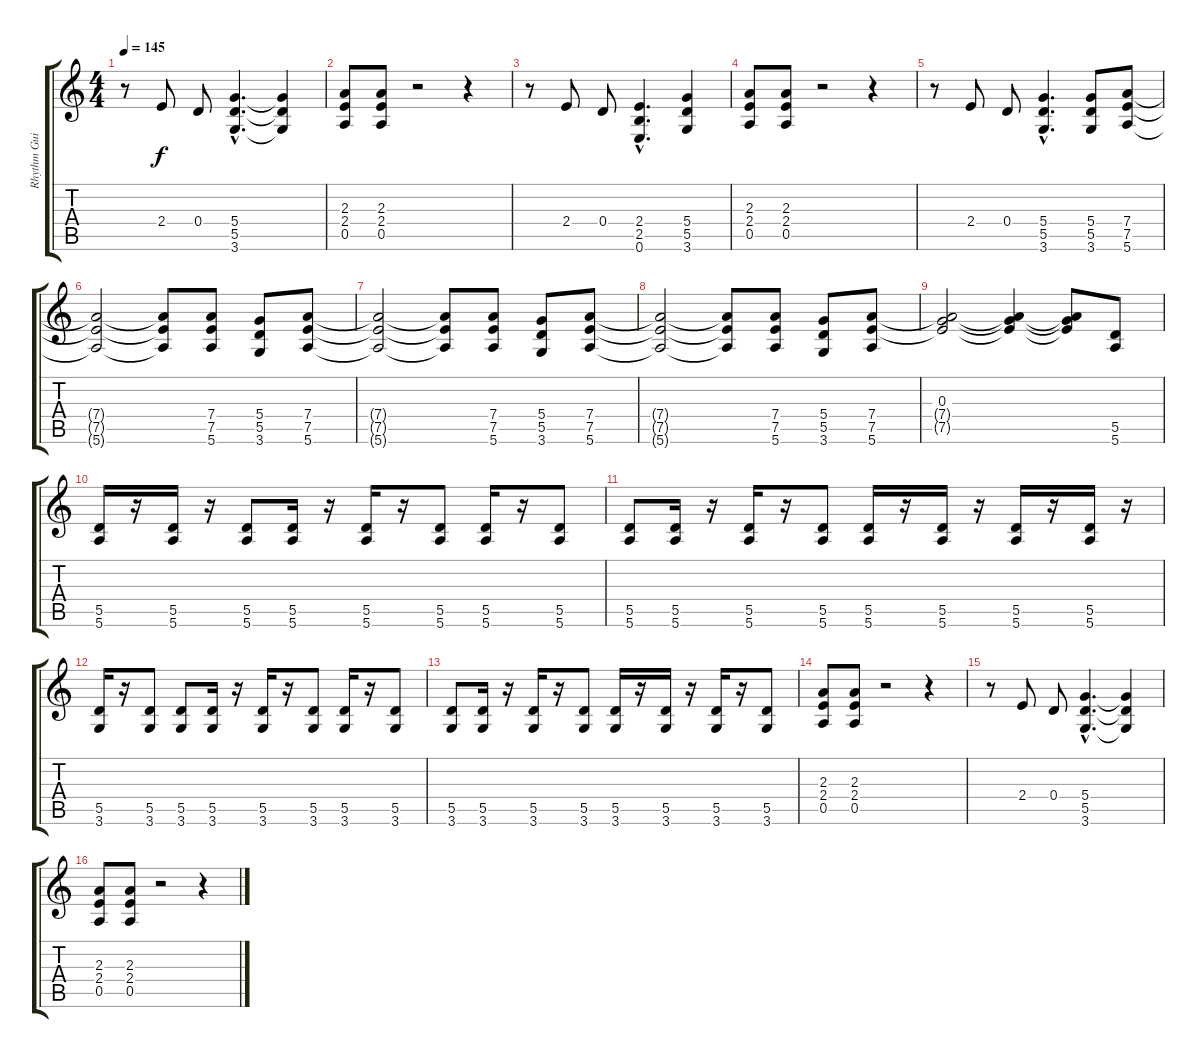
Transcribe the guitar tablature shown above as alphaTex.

\track ("Rhythm Guitar" "Rhythm Gui") {instrument distortionguitar}
\staff {score tabs}
\tuning (E4 B3 G3 D3 A2 E2) {hide}
\ts (4 4)
\tempo 145
\clef g2
\ks c
r.8{dy f} 2.4.8 0.4.8 (5.4{hac} 5.5{hac} 3.6{hac}).4{d} (5.4{t} 5.5{t} 3.6{t}).4 |
(2.3 2.4 0.5).8 (2.3 2.4 0.5).8 r.2 r.4 |
r.8 2.4.8 0.4.8 (2.4{hac} 2.5{hac} 0.6{hac}).4{d} (5.4 5.5 3.6).4 |
(2.3 2.4 0.5).8 (2.3 2.4 0.5).8 r.2 r.4 |
r.8 2.4.8 0.4.8 (5.4{hac} 5.5{hac} 3.6{hac}).4{d} (5.4 5.5 3.6).8 (7.4 7.5 5.6).8 |
(7.4{t} 7.5{t} 5.6{t}).2 (7.4{t} 7.5{t} 5.6{t}).8 (7.4 7.5 5.6).8 (5.4 5.5 3.6).8 (7.4 7.5 5.6).8 |
(7.4{t} 7.5{t} 5.6{t}).2 (7.4{t} 7.5{t} 5.6{t}).8 (7.4 7.5 5.6).8 (5.4 5.5 3.6).8 (7.4 7.5 5.6).8 |
(7.4{t} 7.5{t} 5.6{t}).2 (7.4{t} 7.5{t} 5.6{t}).8 (7.4 7.5 5.6).8 (5.4 5.5 3.6).8 (7.4 7.5 5.6).8 |
(0.3 7.4{t} 7.5{t}).2 (0.3{t} 7.4{t} 7.5{t}).4 (0.3{t} 7.4{t} 7.5{t}).8{volume 15 balance 5} (5.5 5.6).8{volume 15 balance 7} |
(5.5 5.6).16 r.16 (5.5 5.6).16 r.16 (5.5 5.6).8 (5.5 5.6).16 r.16 (5.5 5.6).16 r.16 (5.5 5.6).8 (5.5 5.6).16 r.16 (5.5 5.6).8 |
(5.5 5.6).8 (5.5 5.6).16 r.16 (5.5 5.6).16 r.16 (5.5 5.6).8 (5.5 5.6).16 r.16 (5.5 5.6).16 r.16 (5.5 5.6).16 r.16 (5.5 5.6).16 r.16 |
(5.5 3.6).16 r.16 (5.5 3.6).8 (5.5 3.6).8 (5.5 3.6).16 r.16 (5.5 3.6).16 r.16 (5.5 3.6).8 (5.5 3.6).16 r.16 (5.5 3.6).8 |
(5.5 3.6).8 (5.5 3.6).16 r.16 (5.5 3.6).16 r.16 (5.5 3.6).8 (5.5 3.6).16 r.16 (5.5 3.6).16 r.16 (5.5 3.6).16 r.16 (5.5 3.6).8 |
(2.3 2.4 0.5).8{volume 15 balance 5} (2.3 2.4 0.5).8 r.2 r.4 |
r.8 2.4.8 0.4.8 (5.4{hac} 5.5{hac} 3.6{hac}).4{d} (5.4{t} 5.5{t} 3.6{t}).4 |
(2.3 2.4 0.5).8 (2.3 2.4 0.5).8 r.2 r.4
